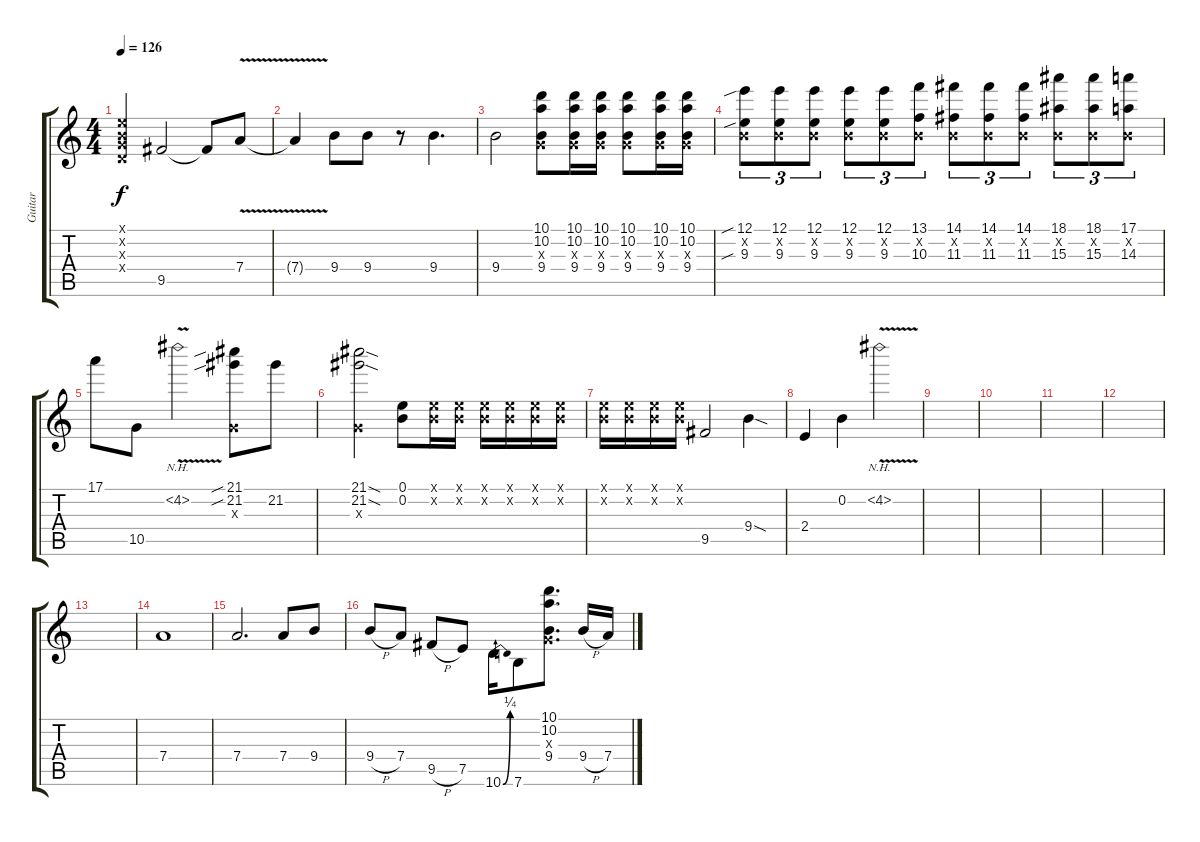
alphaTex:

\track ("Guitar" "Guitar") {instrument distortionguitar}
\staff {score tabs}
\tuning (E4 B3 G3 D3 A2 E2) {hide}
\ts (4 4)
\tempo 126
\clef g2
\ks c
(0.1{x} 0.2{x} 0.3{x} 0.4{x}).4{dy f} 9.5.2 9.5{t}.8 7.4{v}.8 |
7.4{t}.4 9.4.8 9.4.8 r.8 9.4.4{d} |
9.4.2 (10.1 10.2 0.3{x} 9.4).8 (10.1 10.2 0.3{x} 9.4).16 (10.1 10.2 0.3{x} 9.4).16 (10.1 10.2 0.3{x} 9.4).8 (10.1 10.2 0.3{x} 9.4).16 (10.1 10.2 0.3{x} 9.4).16 |
(12.1{sib} 0.2{x} 9.3{sib}).8{tu (3 2)} (12.1 0.2{x} 9.3).8{tu (3 2)} (12.1 0.2{x} 9.3).8{tu (3 2)} (12.1 0.2{x} 9.3).8{tu (3 2)} (12.1 0.2{x} 9.3).8{tu (3 2)} (13.1 0.2{x} 10.3).8{tu (3 2)} (14.1 0.2{x} 11.3).8{tu (3 2)} (14.1 0.2{x} 11.3).8{tu (3 2)} (14.1 0.2{x} 11.3).8{tu (3 2)} (18.1 0.2{x} 15.3).8{tu (3 2)} (18.1 0.2{x} 15.3).8{tu (3 2)} (17.1 0.2{x} 14.3).8{tu (3 2)} |
17.1.8 10.5.8 4.2{nh v}.2 (21.1{sib} 21.2{sib} 0.3{x}).8 21.2.8 |
(21.1{sod} 21.2{sod} 0.3{x}).2 (0.1 0.2).8 (0.1{x} 0.2{x}).16 (0.1{x} 0.2{x}).16 (0.1{x} 0.2{x}).16 (0.1{x} 0.2{x}).16 (0.1{x} 0.2{x}).16 (0.1{x} 0.2{x}).16 |
(0.1{x} 0.2{x}).16 (0.1{x} 0.2{x}).16 (0.1{x} 0.2{x}).16 (0.1{x} 0.2{x}).16 9.5.2 9.4{sod}.4 |
2.4.4 0.2.4 4.2{nh v}.2 |
|
|
|
|
|
7.4.1 |
7.4.2{d} 7.4.8 9.4.8 |
9.4{h}.8 7.4.8 9.5{h}.8 7.5.8 10.6{be (bend 0 0 60 1)}.16 7.6.8 (10.1 10.2 0.3{x} 9.4).8{d} 9.4{h}.16 7.4{h}.16
